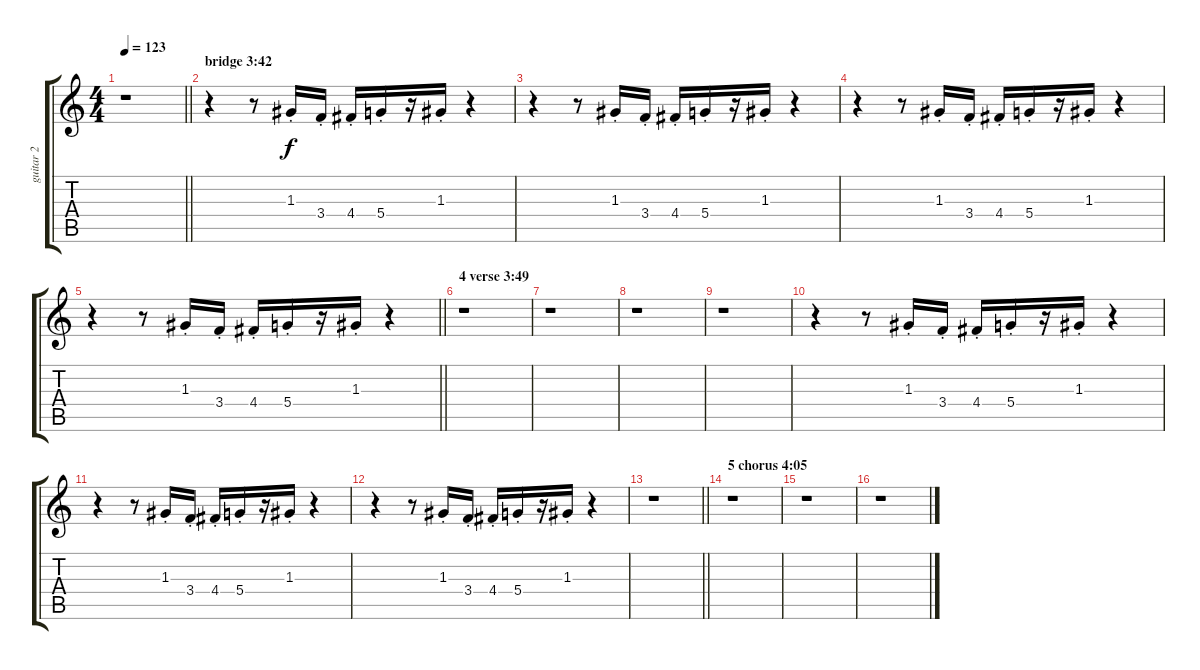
\track ("guitar 2" "guitar 2") {instrument electricguitarmuted}
\staff {score tabs}
\tuning (E4 B3 G3 D3 A2 E2) {hide}
\ts (4 4)
\tempo 123
\clef g2
\barLineRight lightlight
\ks c
r.1{dy f} |
\section ("" "bridge 3:42")
r.4 r.8 1.3{st}.16 3.4{st}.16 4.4{st}.16 5.4{st}.16 r.16 1.3{st}.16 r.4 |
r.4 r.8 1.3{st}.16 3.4{st}.16 4.4{st}.16 5.4{st}.16 r.16 1.3{st}.16 r.4 |
r.4 r.8 1.3{st}.16 3.4{st}.16 4.4{st}.16 5.4{st}.16 r.16 1.3{st}.16 r.4 |
\barLineRight lightlight
r.4 r.8 1.3{st}.16 3.4{st}.16 4.4{st}.16 5.4{st}.16 r.16 1.3{st}.16 r.4 |
\section ("" "4 verse 3:49")
r.1 |
r.1 |
r.1 |
r.1 |
r.4 r.8 1.3{st}.16 3.4{st}.16 4.4{st}.16 5.4{st}.16 r.16 1.3{st}.16 r.4 |
r.4 r.8 1.3{st}.16 3.4{st}.16 4.4{st}.16 5.4{st}.16 r.16 1.3{st}.16 r.4 |
r.4 r.8 1.3{st}.16 3.4{st}.16 4.4{st}.16 5.4{st}.16 r.16 1.3{st}.16 r.4 |
\barLineRight lightlight
r.1 |
\section ("" "5 chorus 4:05")
r.1 |
r.1 |
r.1
